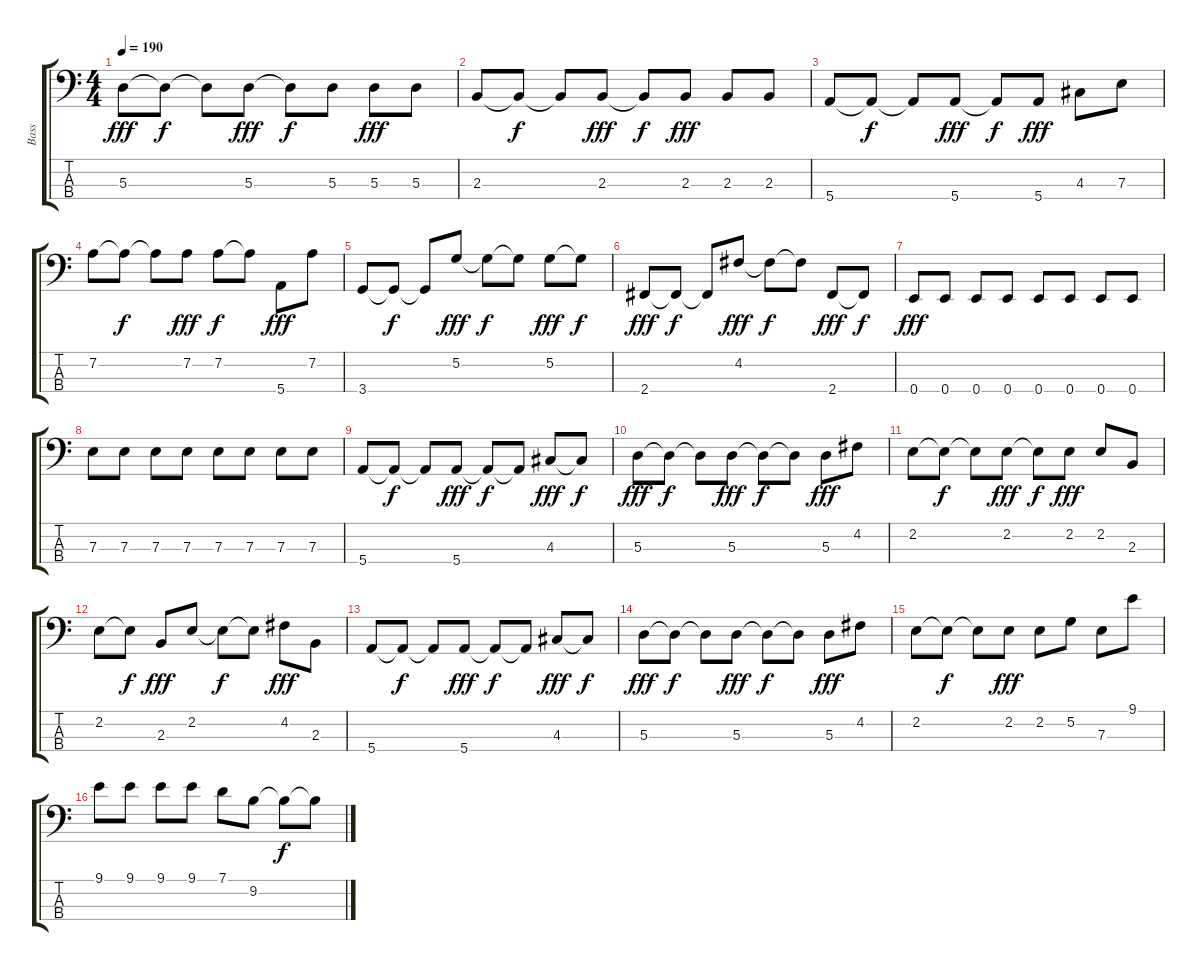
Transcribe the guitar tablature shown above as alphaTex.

\track ("Bass" "Bass") {instrument electricbassfinger}
\staff {score tabs}
\tuning (G2 D2 A1 E1) {hide}
\ts (4 4)
\tempo 190
\clef f4
\ks c
5.3.8{dy fff} 5.3{t}.8{dy f} 5.3{t}.8 5.3.8{dy fff} 5.3{t}.8{dy f} 5.3.8 5.3.8{dy fff} 5.3.8 |
2.3.8 2.3{t}.8{dy f} 2.3{t}.8 2.3.8{dy fff} 2.3{t}.8{dy f} 2.3.8{dy fff} 2.3.8 2.3.8 |
5.4.8 5.4{t}.8{dy f} 5.4{t}.8 5.4.8{dy fff} 5.4{t}.8{dy f} 5.4.8{dy fff} 4.3.8 7.3.8 |
7.2.8 7.2{t}.8{dy f} 7.2{t}.8 7.2.8{dy fff} 7.2.8{dy f} 7.2{t}.8 5.4.8{dy fff} 7.2.8 |
3.4.8 3.4{t}.8{dy f} 3.4{t}.8 5.2.8{dy fff} 5.2{t}.8{dy f} 5.2{t}.8 5.2.8{dy fff} 5.2{t}.8{dy f} |
2.4.8{dy fff} 2.4{t}.8{dy f} 2.4{t}.8 4.2.8{dy fff} 4.2{t}.8{dy f} 4.2{t}.8 2.4.8{dy fff} 2.4{t}.8{dy f} |
0.4.8{dy fff} 0.4.8 0.4.8 0.4.8 0.4.8 0.4.8 0.4.8 0.4.8 |
7.3.8 7.3.8 7.3.8 7.3.8 7.3.8 7.3.8 7.3.8 7.3.8 |
5.4.8 5.4{t}.8{dy f} 5.4{t}.8 5.4.8{dy fff} 5.4{t}.8{dy f} 5.4{t}.8 4.3.8{dy fff} 4.3{t}.8{dy f} |
5.3.8{dy fff} 5.3{t}.8{dy f} 5.3{t}.8 5.3.8{dy fff} 5.3{t}.8{dy f} 5.3{t}.8 5.3.8{dy fff} 4.2.8 |
2.2.8 2.2{t}.8{dy f} 2.2{t}.8 2.2.8{dy fff} 2.2{t}.8{dy f} 2.2.8{dy fff} 2.2.8 2.3.8 |
2.2.8 2.2{t}.8{dy f} 2.3.8{dy fff} 2.2.8 2.2{t}.8{dy f} 2.2{t}.8 4.2.8{dy fff} 2.3.8 |
5.4.8 5.4{t}.8{dy f} 5.4{t}.8 5.4.8{dy fff} 5.4{t}.8{dy f} 5.4{t}.8 4.3.8{dy fff} 4.3{t}.8{dy f} |
5.3.8{dy fff} 5.3{t}.8{dy f} 5.3{t}.8 5.3.8{dy fff} 5.3{t}.8{dy f} 5.3{t}.8 5.3.8{dy fff} 4.2.8 |
2.2.8 2.2{t}.8{dy f} 2.2{t}.8 2.2.8{dy fff} 2.2.8 5.2.8 7.3.8 9.1.8 |
9.1.8 9.1.8 9.1.8 9.1.8 7.1.8 9.2.8 9.2{t}.8{dy f} 9.2{t}.8
